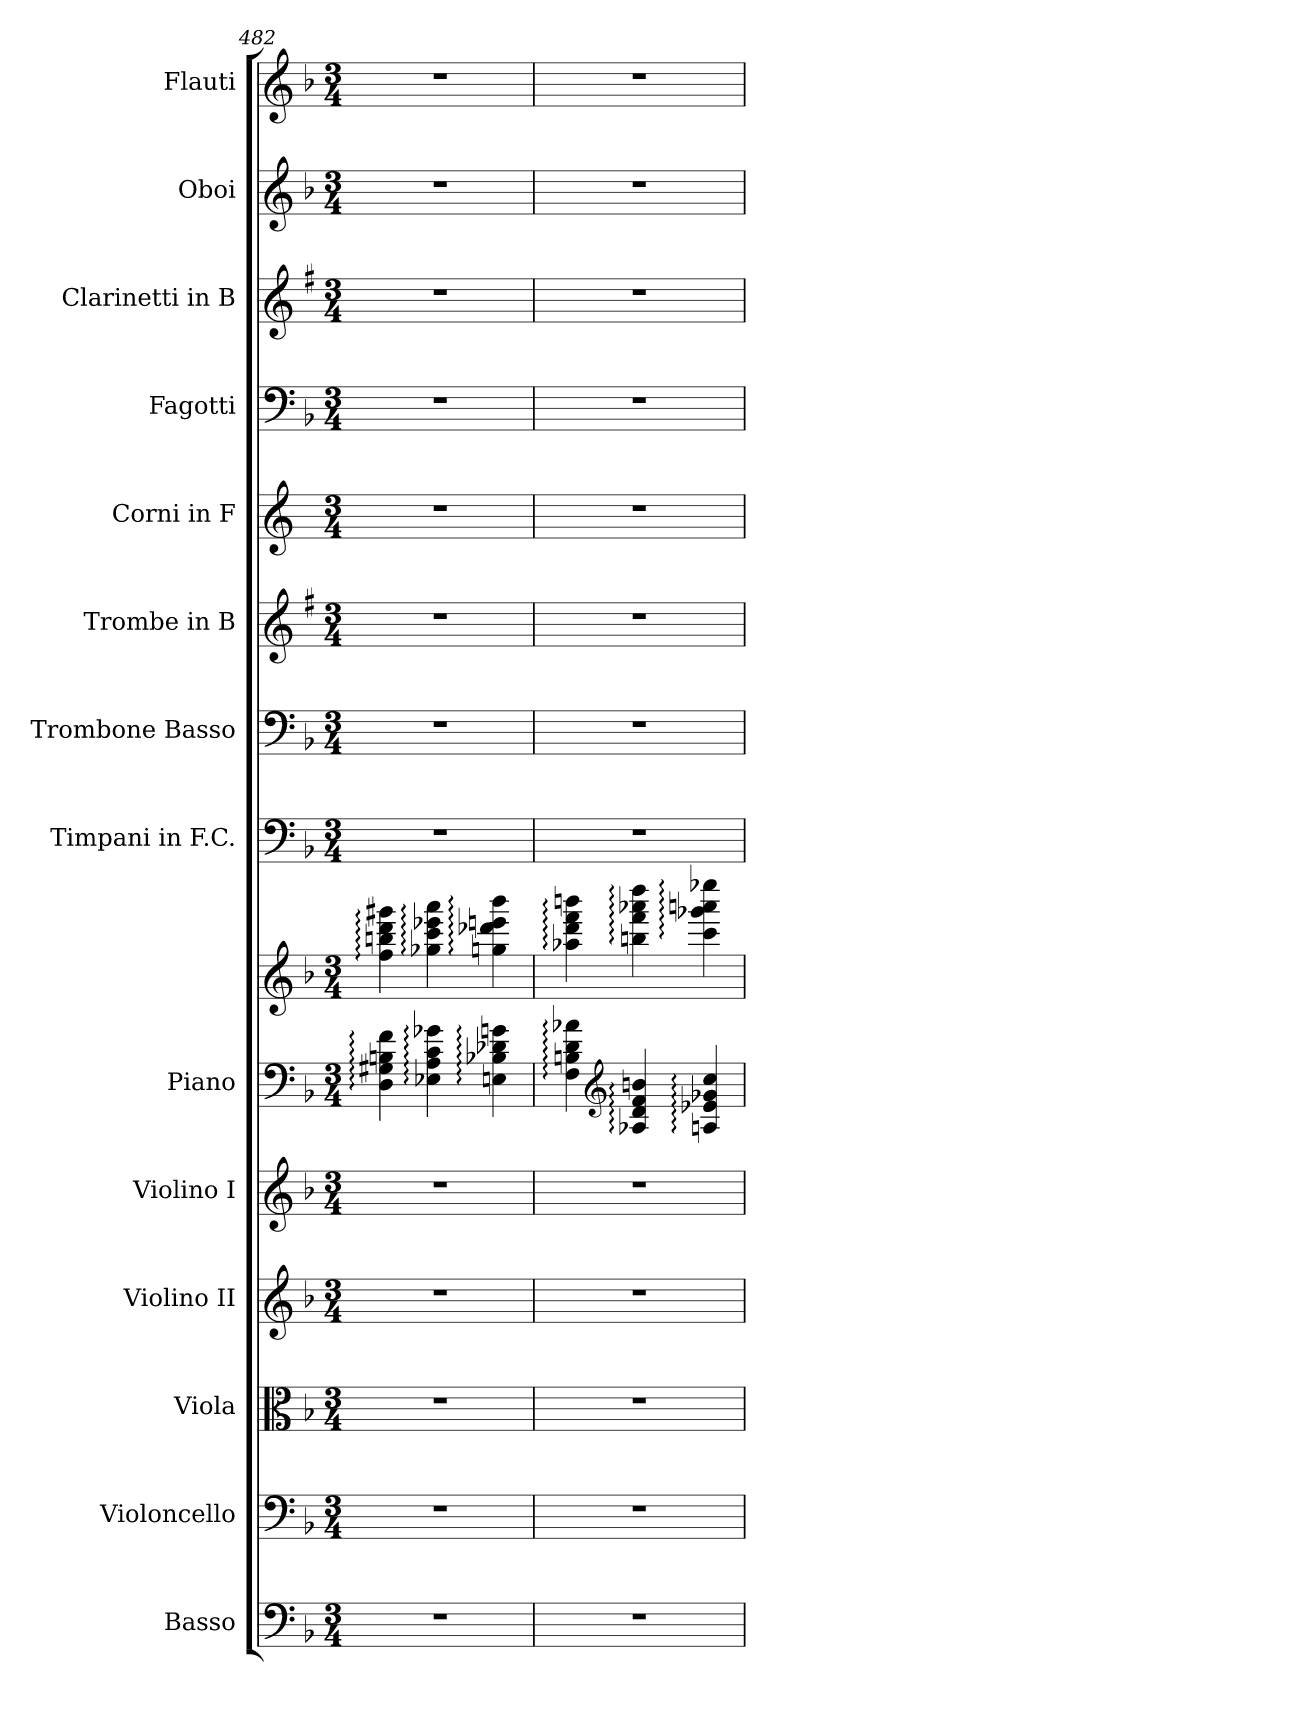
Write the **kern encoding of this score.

**kern	**kern	**kern	**kern	**kern	**kern	**kern	**kern	**kern	**kern	**kern	**kern	**kern	**kern	**kern
*part14	*part13	*part12	*part11	*part10	*part9	*part9	*part8	*part7	*part6	*part5	*part4	*part3	*part2	*part1
*staff15	*staff14	*staff13	*staff12	*staff11	*staff10	*staff9	*staff8	*staff7	*staff6	*staff5	*staff4	*staff3	*staff2	*staff1
*I"Basso	*I"Violoncello	*I"Viola	*I"Violino II	*I"Violino I	*I"Piano	*	*I"Timpani in F.C.	*I"Trombone Basso	*I"Trombe in B	*I"Corni in F	*I"Fagotti	*I"Clarinetti in B	*I"Oboi	*I"Flauti
*	*	*	*	*	*I'Pno.	*	*I'Timp.	*	*	*	*	*	*I'Ob.	*I'Fl.
*clefF4	*clefF4	*clefC3	*clefG2	*clefG2	*clefF4	*clefG2	*clefF4	*clefF4	*clefG2	*clefG2	*clefF4	*clefG2	*clefG2	*clefG2
*ITrd7c12	*	*	*	*	*	*	*	*	*ITrd1c2	*ITrd4c7	*	*ITrd1c2	*	*
*k[b-]	*k[b-]	*k[b-]	*k[b-]	*k[b-]	*k[b-]	*k[b-]	*k[b-]	*k[b-]	*k[b-]	*k[b-]	*k[b-]	*k[b-]	*k[b-]	*k[b-]
*M3/4	*M3/4	*M3/4	*M3/4	*M3/4	*M3/4	*M3/4	*M3/4	*M3/4	*M3/4	*M3/4	*M3/4	*M3/4	*M3/4	*M3/4
=482	=482	=482	=482	=482	=482	=482	=482	=482	=482	=482	=482	=482	=482	=482
2.r	2.r	2.r	2.r	2.r	4D\: 4G#X\: 4Bn\: 4f\:	4ff\: 4bbn\: 4ddd\: 4ggg#X\:	2.r	2.r	2.r	2.r	2.r	2.r	2.r	2.r
.	.	.	.	.	4E-X\: 4A\: 4c\: 4g-X\:	4gg-X\: 4ccc\: 4eee-X\: 4aaa\:	.	.	.	.	.	.	.	.
.	.	.	.	.	4En\: 4B-X\: 4d-X\: 4gn\:	4ggn\: 4ddd-X\: 4eeen\: 4bbb-\:	.	.	.	.	.	.	.	.
=483	=483	=483	=483	=483	=483	=483	=483	=483	=483	=483	=483	=483	=483	=483
2.r	2.r	2.r	2.r	2.r	4F\: 4Bn\: 4d\: 4a-X\:	4aa-X\: 4ddd\: 4fff\: 4bbbn\:	2.r	2.r	2.r	2.r	2.r	2.r	2.r	2.r
*	*	*	*	*	*clefG2	*	*	*	*	*	*	*	*	*
.	.	.	.	.	4A-X/: 4d/: 4f/: 4bn/:	4bbn\: 4fff\: 4aaa-X\: 4dddd\:	.	.	.	.	.	.	.	.
.	.	.	.	.	4An/: 4e-X/: 4g-X/: 4cc/:	4ccc\: 4ggg-X\: 4aaan\: 4eeee-X\:	.	.	.	.	.	.	.	.
=	=	=	=	=	=	=	=	=	=	=	=	=	=	=
*-	*-	*-	*-	*-	*-	*-	*-	*-	*-	*-	*-	*-	*-	*-
